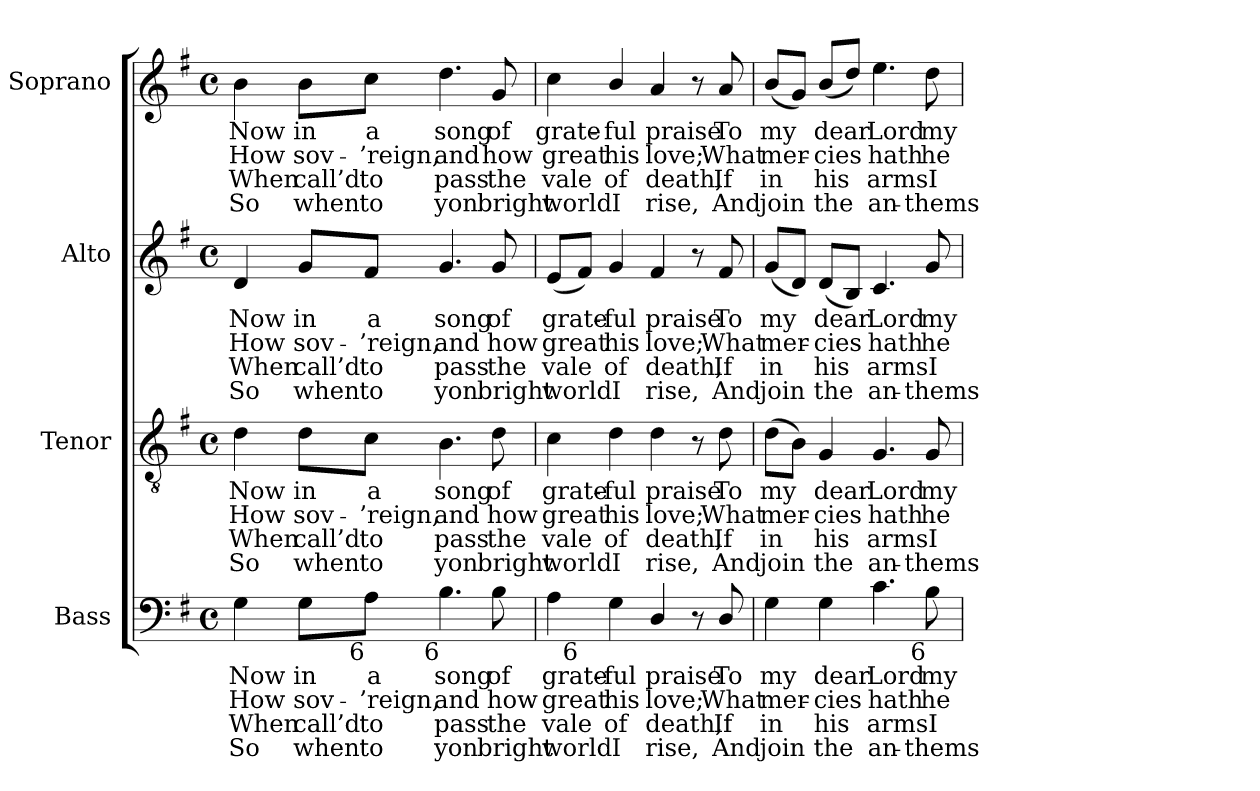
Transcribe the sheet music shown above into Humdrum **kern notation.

**kern	**text	**text	**text	**text	**kern	**text	**text	**text	**text	**kern	**text	**text	**text	**text	**kern	**text	**text	**text	**text
*part4	*part4	*part4	*part4	*part4	*part3	*part3	*part3	*part3	*part3	*part2	*part2	*part2	*part2	*part2	*part1	*part1	*part1	*part1	*part1
*staff4	*staff4	*staff4	*staff4	*staff4	*staff3	*staff3	*staff3	*staff3	*staff3	*staff2	*staff2	*staff2	*staff2	*staff2	*staff1	*staff1	*staff1	*staff1	*staff1
*I"Bass	*	*	*	*	*I"Tenor	*	*	*	*	*I"Alto	*	*	*	*	*I"Soprano	*	*	*	*
*I'B.	*	*	*	*	*I'T.	*	*	*	*	*I'A.	*	*	*	*	*I'S.	*	*	*	*
!!LO:PB:g=z
*clefF4	*	*	*	*	*clefGv2	*	*	*	*	*clefG2	*	*	*	*	*clefG2	*	*	*	*
*	*	*	*	*	*ITrd7c12	*	*	*	*	*	*	*	*	*	*	*	*	*	*
*k[f#]	*	*	*	*	*k[f#]	*	*	*	*	*k[f#]	*	*	*	*	*k[f#]	*	*	*	*
*G:	*	*	*	*	*G:	*	*	*	*	*G:	*	*	*	*	*G:	*	*	*	*
*M4/4	*	*	*	*	*M4/4	*	*	*	*	*M4/4	*	*	*	*	*M4/4	*	*	*	*
*met(c)	*	*	*	*	*met(c)	*	*	*	*	*met(c)	*	*	*	*	*met(c)	*	*	*	*
=1	=1	=1	=1	=1	=1	=1	=1	=1	=1	=1	=1	=1	=1	=1	=1	=1	=1	=1	=1
!	!LO:LY:b:color=#000000	!LO:LY:b:color=#000000	!LO:LY:b:color=#000000	!LO:LY:b:color=#000000	!	!	!	!	!	!	!	!	!	!	!	!	!	!	!
!	!	!	!	!	!	!LO:LY:b:color=#000000	!LO:LY:b:color=#000000	!LO:LY:b:color=#000000	!LO:LY:b:color=#000000	!	!	!	!	!	!	!	!	!	!
!	!	!	!	!	!	!	!	!	!	!	!LO:LY:b:color=#000000	!LO:LY:b:color=#000000	!LO:LY:b:color=#000000	!LO:LY:b:color=#000000	!	!	!	!	!
!	!	!	!	!	!	!	!	!	!	!	!	!	!	!	!	!LO:LY:b:color=#000000	!LO:LY:b:color=#000000	!LO:LY:b:color=#000000	!LO:LY:b:color=#000000
4Gi\	Now	How	When	So	4Di\	Now	How	When	So	4di/	Now	How	When	So	4bi\	Now	How	When	So
!	!LO:LY:b:color=#000000	!LO:LY:b:color=#000000	!LO:LY:b:color=#000000	!LO:LY:b:color=#000000	!	!	!	!	!	!	!	!	!	!	!	!	!	!	!
!	!	!	!	!	!	!LO:LY:b:color=#000000	!LO:LY:b:color=#000000	!LO:LY:b:color=#000000	!LO:LY:b:color=#000000	!	!	!	!	!	!	!	!	!	!
!	!	!	!	!	!	!	!	!	!	!	!LO:LY:b:color=#000000	!LO:LY:b:color=#000000	!LO:LY:b:color=#000000	!LO:LY:b:color=#000000	!	!	!	!	!
!	!	!	!	!	!	!	!	!	!	!	!	!	!	!	!	!LO:LY:b:color=#000000	!LO:LY:b:color=#000000	!LO:LY:b:color=#000000	!LO:LY:b:color=#000000
8Gi\L	in	sov-	call’d	when	8Di\L	in	sov-	call’d	when	8gi/L	in	sov-	call’d	when	8bi\L	in	sov-	call’d	when
!	!LO:LY:b:color=#000000	!LO:LY:b:color=#000000	!LO:LY:b:color=#000000	!LO:LY:b:color=#000000	!	!	!	!	!	!	!	!	!	!	!	!	!	!	!
!	!	!	!	!	!	!LO:LY:b:color=#000000	!LO:LY:b:color=#000000	!LO:LY:b:color=#000000	!LO:LY:b:color=#000000	!	!	!	!	!	!	!	!	!	!
!	!	!	!	!	!	!	!	!	!	!	!LO:LY:b:color=#000000	!LO:LY:b:color=#000000	!LO:LY:b:color=#000000	!LO:LY:b:color=#000000	!	!	!	!	!
!LO:TX:b:rj:t=6	!	!	!	!	!	!	!	!	!	!	!	!	!	!	!	!	!	!	!
!	!	!	!	!	!	!	!	!	!	!	!	!	!	!	!	!LO:LY:b:color=#000000	!LO:LY:b:color=#000000	!LO:LY:b:color=#000000	!LO:LY:b:color=#000000
8Ai\J	a	-’reign,	to	to	8Ci\J	a	-’reign,	to	to	8f#i/J	a	-’reign,	to	to	8cci\J	a	-’reign,	to	to
!	!LO:LY:b:color=#000000	!LO:LY:b:color=#000000	!LO:LY:b:color=#000000	!LO:LY:b:color=#000000	!	!	!	!	!	!	!	!	!	!	!	!	!	!	!
!	!	!	!	!	!	!LO:LY:b:color=#000000	!LO:LY:b:color=#000000	!LO:LY:b:color=#000000	!LO:LY:b:color=#000000	!	!	!	!	!	!	!	!	!	!
!	!	!	!	!	!	!	!	!	!	!	!LO:LY:b:color=#000000	!LO:LY:b:color=#000000	!LO:LY:b:color=#000000	!LO:LY:b:color=#000000	!	!	!	!	!
!LO:TX:b:rj:t=6	!	!	!	!	!	!	!	!	!	!	!	!	!	!	!	!	!	!	!
!	!	!	!	!	!	!	!	!	!	!	!	!	!	!	!	!LO:LY:b:color=#000000	!LO:LY:b:color=#000000	!LO:LY:b:color=#000000	!LO:LY:b:color=#000000
4.Bi\	song	and	pass	yon	4.BBi\	song	and	pass	yon	4.gi/	song	and	pass	yon	4.ddi\	song	and	pass	yon
!	!LO:LY:b:color=#000000	!LO:LY:b:color=#000000	!LO:LY:b:color=#000000	!LO:LY:b:color=#000000	!	!	!	!	!	!	!	!	!	!	!	!	!	!	!
!	!	!	!	!	!	!LO:LY:b:color=#000000	!LO:LY:b:color=#000000	!LO:LY:b:color=#000000	!LO:LY:b:color=#000000	!	!	!	!	!	!	!	!	!	!
!	!	!	!	!	!	!	!	!	!	!	!LO:LY:b:color=#000000	!LO:LY:b:color=#000000	!LO:LY:b:color=#000000	!LO:LY:b:color=#000000	!	!	!	!	!
!	!	!	!	!	!	!	!	!	!	!	!	!	!	!	!	!LO:LY:b:color=#000000	!LO:LY:b:color=#000000	!LO:LY:b:color=#000000	!LO:LY:b:color=#000000
8Bi\	of	how	the	bright	8Di\	of	how	the	bright	8gi/	of	how	the	bright	8gi/	of	how	the	bright
=2	=2	=2	=2	=2	=2	=2	=2	=2	=2	=2	=2	=2	=2	=2	=2	=2	=2	=2	=2
!	!LO:LY:b:color=#000000	!LO:LY:b:color=#000000	!LO:LY:b:color=#000000	!LO:LY:b:color=#000000	!	!	!	!	!	!	!	!	!	!	!	!	!	!	!
!	!	!	!	!	!	!LO:LY:b:color=#000000	!LO:LY:b:color=#000000	!LO:LY:b:color=#000000	!LO:LY:b:color=#000000	!	!	!	!	!	!	!	!	!	!
!	!	!	!	!	!	!	!	!	!	!	!LO:LY:b:color=#000000	!LO:LY:b:color=#000000	!LO:LY:b:color=#000000	!LO:LY:b:color=#000000	!	!	!	!	!
!LO:TX:b:rj:t=5	!	!	!	!	!	!	!	!	!	!	!	!	!	!	!	!	!	!	!
!	!	!	!	!	!	!	!	!	!	!	!	!	!	!	!	!LO:LY:b:color=#000000	!LO:LY:b:color=#000000	!LO:LY:b:color=#000000	!LO:LY:b:color=#000000
*^	*	*	*	*	*	*	*	*	*	*	*	*	*	*	*	*	*	*	*
4Ai\	8ryy	grate-	great	vale	world	4Ci\	grate-	great	vale	world	(8ei/L	grate-	great	vale	world	4cci\	grate-	great	vale	world
!	!LO:TX:b:rj:t=6	!	!	!	!	!	!	!	!	!	!	!	!	!	!	!	!	!	!	!
.	2..ryy	.	.	.	.	.	.	.	.	.	8f#i/J)	.	.	.	.	.	.	.	.	.
!	!	!LO:LY:b:color=#000000	!LO:LY:b:color=#000000	!LO:LY:b:color=#000000	!LO:LY:b:color=#000000	!	!	!	!	!	!	!	!	!	!	!	!	!	!	!
!	!	!	!	!	!	!	!LO:LY:b:color=#000000	!LO:LY:b:color=#000000	!LO:LY:b:color=#000000	!LO:LY:b:color=#000000	!	!	!	!	!	!	!	!	!	!
!	!	!	!	!	!	!	!	!	!	!	!	!LO:LY:b:color=#000000	!LO:LY:b:color=#000000	!LO:LY:b:color=#000000	!LO:LY:b:color=#000000	!	!	!	!	!
!	!	!	!	!	!	!	!	!	!	!	!	!	!	!	!	!	!LO:LY:b:color=#000000	!LO:LY:b:color=#000000	!LO:LY:b:color=#000000	!LO:LY:b:color=#000000
4Gi\	.	-ful	his	of	I	4Di\	-ful	his	of	I	4gi/	-ful	his	of	I	4bi/	-ful	his	of	I
!	!	!LO:LY:b:color=#000000	!LO:LY:b:color=#000000	!LO:LY:b:color=#000000	!LO:LY:b:color=#000000	!	!	!	!	!	!	!	!	!	!	!	!	!	!	!
!	!	!	!	!	!	!	!LO:LY:b:color=#000000	!LO:LY:b:color=#000000	!LO:LY:b:color=#000000	!LO:LY:b:color=#000000	!	!	!	!	!	!	!	!	!	!
!	!	!	!	!	!	!	!	!	!	!	!	!LO:LY:b:color=#000000	!LO:LY:b:color=#000000	!LO:LY:b:color=#000000	!LO:LY:b:color=#000000	!	!	!	!	!
!	!	!	!	!	!	!	!	!	!	!	!	!	!	!	!	!	!LO:LY:b:color=#000000	!LO:LY:b:color=#000000	!LO:LY:b:color=#000000	!LO:LY:b:color=#000000
4Di/	.	praise	love;	death,	rise,	4Di\	praise	love;	death,	rise,	4f#i/	praise	love;	death,	rise,	4ai/	praise	love;	death,	rise,
8r	.	.	.	.	.	8r	.	.	.	.	8r	.	.	.	.	8r	.	.	.	.
!	!	!LO:LY:b:color=#000000	!LO:LY:b:color=#000000	!LO:LY:b:color=#000000	!LO:LY:b:color=#000000	!	!	!	!	!	!	!	!	!	!	!	!	!	!	!
!	!	!	!	!	!	!	!LO:LY:b:color=#000000	!LO:LY:b:color=#000000	!LO:LY:b:color=#000000	!LO:LY:b:color=#000000	!	!	!	!	!	!	!	!	!	!
!	!	!	!	!	!	!	!	!	!	!	!	!LO:LY:b:color=#000000	!LO:LY:b:color=#000000	!LO:LY:b:color=#000000	!LO:LY:b:color=#000000	!	!	!	!	!
!	!	!	!	!	!	!	!	!	!	!	!	!	!	!	!	!	!LO:LY:b:color=#000000	!LO:LY:b:color=#000000	!LO:LY:b:color=#000000	!LO:LY:b:color=#000000
8Di/	.	To	What	If	And	8Di\	To	What	If	And	8f#i/	To	What	If	And	8ai/	To	What	If	And
*v	*v	*	*	*	*	*	*	*	*	*	*	*	*	*	*	*	*	*	*	*
=3	=3	=3	=3	=3	=3	=3	=3	=3	=3	=3	=3	=3	=3	=3	=3	=3	=3	=3	=3
*^	*	*	*	*	*	*	*	*	*	*	*	*	*	*	*	*	*	*	*
!	!	!LO:LY:b:color=#000000	!LO:LY:b:color=#000000	!LO:LY:b:color=#000000	!LO:LY:b:color=#000000	!	!	!	!	!	!	!	!	!	!	!	!	!	!	!
*v	*v	*	*	*	*	*	*	*	*	*	*	*	*	*	*	*	*	*	*	*
*^	*	*	*	*	*	*	*	*	*	*	*	*	*	*	*	*	*	*	*
!	!	!	!	!	!	!	!LO:LY:b:color=#000000	!LO:LY:b:color=#000000	!LO:LY:b:color=#000000	!LO:LY:b:color=#000000	!	!	!	!	!	!	!	!	!	!
*v	*v	*	*	*	*	*	*	*	*	*	*	*	*	*	*	*	*	*	*	*
*^	*	*	*	*	*	*	*	*	*	*	*	*	*	*	*	*	*	*	*
!	!	!	!	!	!	!	!	!	!	!	!	!LO:LY:b:color=#000000	!LO:LY:b:color=#000000	!LO:LY:b:color=#000000	!LO:LY:b:color=#000000	!	!	!	!	!
*v	*v	*	*	*	*	*	*	*	*	*	*	*	*	*	*	*	*	*	*	*
*^	*	*	*	*	*	*	*	*	*	*	*	*	*	*	*	*	*	*	*
!	!	!	!	!	!	!	!	!	!	!	!	!	!	!	!	!	!LO:LY:b:color=#000000	!LO:LY:b:color=#000000	!LO:LY:b:color=#000000	!LO:LY:b:color=#000000
*v	*v	*	*	*	*	*	*	*	*	*	*	*	*	*	*	*	*	*	*	*
4Gi\	my	mer-	in	join	(8Di\L	my	mer-	in	join	(8gi/L	my	mer-	in	join	(8bi/L	my	mer-	in	join
.	.	.	.	.	8BBi\J)	.	.	.	.	8di/J)	.	.	.	.	8gi/J)	.	.	.	.
!	!LO:LY:b:color=#000000	!LO:LY:b:color=#000000	!LO:LY:b:color=#000000	!LO:LY:b:color=#000000	!	!	!	!	!	!	!	!	!	!	!	!	!	!	!
!	!	!	!	!	!	!LO:LY:b:color=#000000	!LO:LY:b:color=#000000	!LO:LY:b:color=#000000	!LO:LY:b:color=#000000	!	!	!	!	!	!	!	!	!	!
!	!	!	!	!	!	!	!	!	!	!	!LO:LY:b:color=#000000	!LO:LY:b:color=#000000	!LO:LY:b:color=#000000	!LO:LY:b:color=#000000	!	!	!	!	!
!	!	!	!	!	!	!	!	!	!	!	!	!	!	!	!	!LO:LY:b:color=#000000	!LO:LY:b:color=#000000	!LO:LY:b:color=#000000	!LO:LY:b:color=#000000
4Gi\	dear	-cies	his	the	4GGi/	dear	-cies	his	the	(8di/L	dear	-cies	his	the	(8bi/L	dear	-cies	his	the
.	.	.	.	.	.	.	.	.	.	8Bi/J)	.	.	.	.	8ddi/J)	.	.	.	.
!	!LO:LY:b:color=#000000	!LO:LY:b:color=#000000	!LO:LY:b:color=#000000	!LO:LY:b:color=#000000	!	!	!	!	!	!	!	!	!	!	!	!	!	!	!
!	!	!	!	!	!	!LO:LY:b:color=#000000	!LO:LY:b:color=#000000	!LO:LY:b:color=#000000	!LO:LY:b:color=#000000	!	!	!	!	!	!	!	!	!	!
!	!	!	!	!	!	!	!	!	!	!	!LO:LY:b:color=#000000	!LO:LY:b:color=#000000	!LO:LY:b:color=#000000	!LO:LY:b:color=#000000	!	!	!	!	!
!	!	!	!	!	!	!	!	!	!	!	!	!	!	!	!	!LO:LY:b:color=#000000	!LO:LY:b:color=#000000	!LO:LY:b:color=#000000	!LO:LY:b:color=#000000
4.ci\	Lord	hath	arms	an-	4.GGi/	Lord	hath	arms	an-	4.ci/	Lord	hath	arms	an-	4.eei\	Lord	hath	arms	an-
!	!LO:LY:b:color=#000000	!LO:LY:b:color=#000000	!LO:LY:b:color=#000000	!LO:LY:b:color=#000000	!	!	!	!	!	!	!	!	!	!	!	!	!	!	!
!	!	!	!	!	!	!LO:LY:b:color=#000000	!LO:LY:b:color=#000000	!LO:LY:b:color=#000000	!LO:LY:b:color=#000000	!	!	!	!	!	!	!	!	!	!
!	!	!	!	!	!	!	!	!	!	!	!LO:LY:b:color=#000000	!LO:LY:b:color=#000000	!LO:LY:b:color=#000000	!LO:LY:b:color=#000000	!	!	!	!	!
!LO:TX:b:rj:t=6	!	!	!	!	!	!	!	!	!	!	!	!	!	!	!	!	!	!	!
!	!	!	!	!	!	!	!	!	!	!	!	!	!	!	!	!LO:LY:b:color=#000000	!LO:LY:b:color=#000000	!LO:LY:b:color=#000000	!LO:LY:b:color=#000000
8Bi\	my	he	-I	thems	8GGi/	my	he	-I	thems	8gi/	my	he	-I	thems	8ddi\	my	he	-I	thems
=	=	=	=	=	=	=	=	=	=	=	=	=	=	=	=	=	=	=	=
*-	*-	*-	*-	*-	*-	*-	*-	*-	*-	*-	*-	*-	*-	*-	*-	*-	*-	*-	*-
